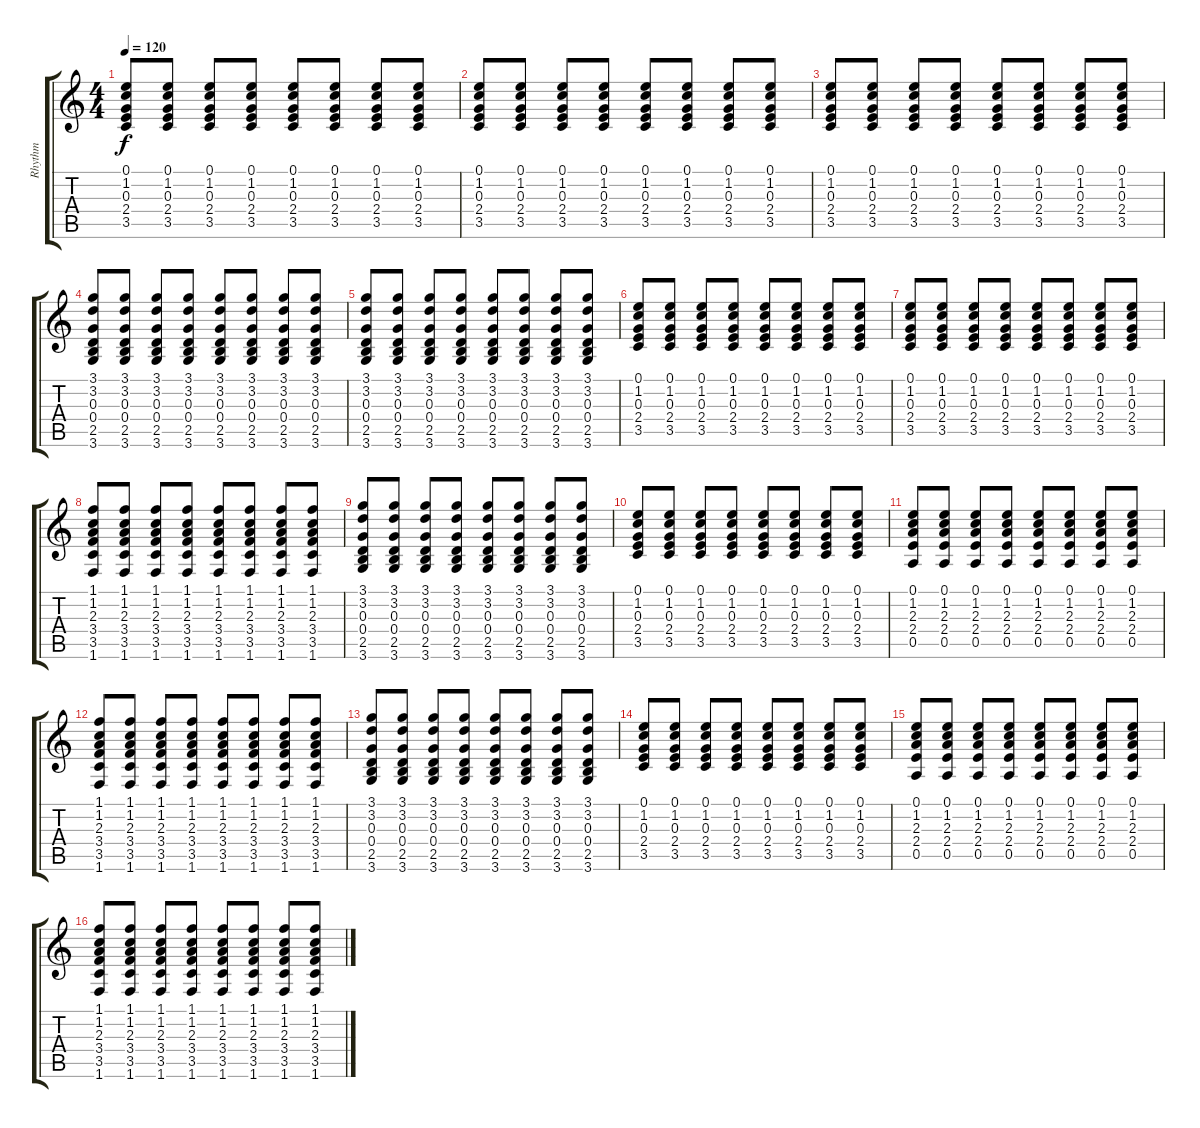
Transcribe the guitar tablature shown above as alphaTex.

\track ("Rhythm" "Rhythm") {instrument acousticguitarsteel}
\staff {score tabs}
\tuning (E4 B3 G3 D3 A2 E2) {hide}
\ts (4 4)
\tempo 120
\clef g2
\ks c
(0.1 1.2 0.3 2.4 3.5).8{dy f} (0.1 1.2 0.3 2.4 3.5).8 (0.1 1.2 0.3 2.4 3.5).8 (0.1 1.2 0.3 2.4 3.5).8 (0.1 1.2 0.3 2.4 3.5).8 (0.1 1.2 0.3 2.4 3.5).8 (0.1 1.2 0.3 2.4 3.5).8 (0.1 1.2 0.3 2.4 3.5).8 |
(0.1 1.2 0.3 2.4 3.5).8 (0.1 1.2 0.3 2.4 3.5).8 (0.1 1.2 0.3 2.4 3.5).8 (0.1 1.2 0.3 2.4 3.5).8 (0.1 1.2 0.3 2.4 3.5).8 (0.1 1.2 0.3 2.4 3.5).8 (0.1 1.2 0.3 2.4 3.5).8 (0.1 1.2 0.3 2.4 3.5).8 |
(0.1 1.2 0.3 2.4 3.5).8 (0.1 1.2 0.3 2.4 3.5).8 (0.1 1.2 0.3 2.4 3.5).8 (0.1 1.2 0.3 2.4 3.5).8 (0.1 1.2 0.3 2.4 3.5).8 (0.1 1.2 0.3 2.4 3.5).8 (0.1 1.2 0.3 2.4 3.5).8 (0.1 1.2 0.3 2.4 3.5).8 |
(3.1 3.2 0.3 0.4 2.5 3.6).8 (3.1 3.2 0.3 0.4 2.5 3.6).8 (3.1 3.2 0.3 0.4 2.5 3.6).8 (3.1 3.2 0.3 0.4 2.5 3.6).8 (3.1 3.2 0.3 0.4 2.5 3.6).8 (3.1 3.2 0.3 0.4 2.5 3.6).8 (3.1 3.2 0.3 0.4 2.5 3.6).8 (3.1 3.2 0.3 0.4 2.5 3.6).8 |
(3.1 3.2 0.3 0.4 2.5 3.6).8 (3.1 3.2 0.3 0.4 2.5 3.6).8 (3.1 3.2 0.3 0.4 2.5 3.6).8 (3.1 3.2 0.3 0.4 2.5 3.6).8 (3.1 3.2 0.3 0.4 2.5 3.6).8 (3.1 3.2 0.3 0.4 2.5 3.6).8 (3.1 3.2 0.3 0.4 2.5 3.6).8 (3.1 3.2 0.3 0.4 2.5 3.6).8 |
(0.1 1.2 0.3 2.4 3.5).8 (0.1 1.2 0.3 2.4 3.5).8 (0.1 1.2 0.3 2.4 3.5).8 (0.1 1.2 0.3 2.4 3.5).8 (0.1 1.2 0.3 2.4 3.5).8 (0.1 1.2 0.3 2.4 3.5).8 (0.1 1.2 0.3 2.4 3.5).8 (0.1 1.2 0.3 2.4 3.5).8 |
(0.1 1.2 0.3 2.4 3.5).8 (0.1 1.2 0.3 2.4 3.5).8 (0.1 1.2 0.3 2.4 3.5).8 (0.1 1.2 0.3 2.4 3.5).8 (0.1 1.2 0.3 2.4 3.5).8 (0.1 1.2 0.3 2.4 3.5).8 (0.1 1.2 0.3 2.4 3.5).8 (0.1 1.2 0.3 2.4 3.5).8 |
(1.1 1.2 2.3 3.4 3.5 1.6).8 (1.1 1.2 2.3 3.4 3.5 1.6).8 (1.1 1.2 2.3 3.4 3.5 1.6).8 (1.1 1.2 2.3 3.4 3.5 1.6).8 (1.1 1.2 2.3 3.4 3.5 1.6).8 (1.1 1.2 2.3 3.4 3.5 1.6).8 (1.1 1.2 2.3 3.4 3.5 1.6).8 (1.1 1.2 2.3 3.4 3.5 1.6).8 |
(3.1 3.2 0.3 0.4 2.5 3.6).8 (3.1 3.2 0.3 0.4 2.5 3.6).8 (3.1 3.2 0.3 0.4 2.5 3.6).8 (3.1 3.2 0.3 0.4 2.5 3.6).8 (3.1 3.2 0.3 0.4 2.5 3.6).8 (3.1 3.2 0.3 0.4 2.5 3.6).8 (3.1 3.2 0.3 0.4 2.5 3.6).8 (3.1 3.2 0.3 0.4 2.5 3.6).8 |
(0.1 1.2 0.3 2.4 3.5).8 (0.1 1.2 0.3 2.4 3.5).8 (0.1 1.2 0.3 2.4 3.5).8 (0.1 1.2 0.3 2.4 3.5).8 (0.1 1.2 0.3 2.4 3.5).8 (0.1 1.2 0.3 2.4 3.5).8 (0.1 1.2 0.3 2.4 3.5).8 (0.1 1.2 0.3 2.4 3.5).8 |
(0.1 1.2 2.3 2.4 0.5).8 (0.1 1.2 2.3 2.4 0.5).8 (0.1 1.2 2.3 2.4 0.5).8 (0.1 1.2 2.3 2.4 0.5).8 (0.1 1.2 2.3 2.4 0.5).8 (0.1 1.2 2.3 2.4 0.5).8 (0.1 1.2 2.3 2.4 0.5).8 (0.1 1.2 2.3 2.4 0.5).8 |
(1.1 1.2 2.3 3.4 3.5 1.6).8 (1.1 1.2 2.3 3.4 3.5 1.6).8 (1.1 1.2 2.3 3.4 3.5 1.6).8 (1.1 1.2 2.3 3.4 3.5 1.6).8 (1.1 1.2 2.3 3.4 3.5 1.6).8 (1.1 1.2 2.3 3.4 3.5 1.6).8 (1.1 1.2 2.3 3.4 3.5 1.6).8 (1.1 1.2 2.3 3.4 3.5 1.6).8 |
(3.1 3.2 0.3 0.4 2.5 3.6).8 (3.1 3.2 0.3 0.4 2.5 3.6).8 (3.1 3.2 0.3 0.4 2.5 3.6).8 (3.1 3.2 0.3 0.4 2.5 3.6).8 (3.1 3.2 0.3 0.4 2.5 3.6).8 (3.1 3.2 0.3 0.4 2.5 3.6).8 (3.1 3.2 0.3 0.4 2.5 3.6).8 (3.1 3.2 0.3 0.4 2.5 3.6).8 |
(0.1 1.2 0.3 2.4 3.5).8 (0.1 1.2 0.3 2.4 3.5).8 (0.1 1.2 0.3 2.4 3.5).8 (0.1 1.2 0.3 2.4 3.5).8 (0.1 1.2 0.3 2.4 3.5).8 (0.1 1.2 0.3 2.4 3.5).8 (0.1 1.2 0.3 2.4 3.5).8 (0.1 1.2 0.3 2.4 3.5).8 |
(0.1 1.2 2.3 2.4 0.5).8 (0.1 1.2 2.3 2.4 0.5).8 (0.1 1.2 2.3 2.4 0.5).8 (0.1 1.2 2.3 2.4 0.5).8 (0.1 1.2 2.3 2.4 0.5).8 (0.1 1.2 2.3 2.4 0.5).8 (0.1 1.2 2.3 2.4 0.5).8 (0.1 1.2 2.3 2.4 0.5).8 |
(1.1 1.2 2.3 3.4 3.5 1.6).8 (1.1 1.2 2.3 3.4 3.5 1.6).8 (1.1 1.2 2.3 3.4 3.5 1.6).8 (1.1 1.2 2.3 3.4 3.5 1.6).8 (1.1 1.2 2.3 3.4 3.5 1.6).8 (1.1 1.2 2.3 3.4 3.5 1.6).8 (1.1 1.2 2.3 3.4 3.5 1.6).8 (1.1 1.2 2.3 3.4 3.5 1.6).8
